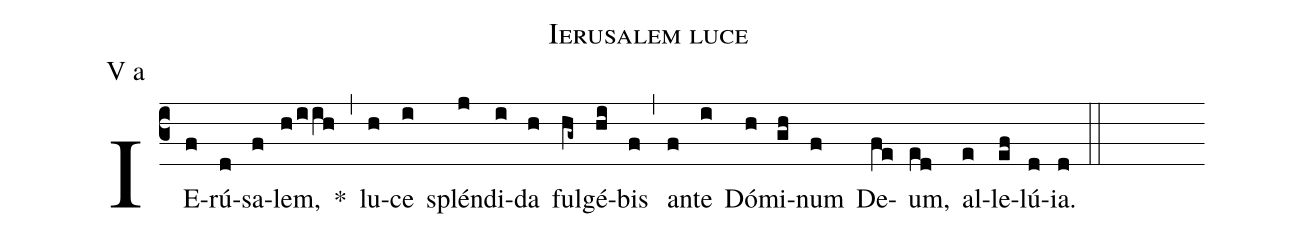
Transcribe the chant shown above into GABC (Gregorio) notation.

name: Ierusalem luce;
annotation: V a;
mode: 5;
%%
(c3)
IE(f)rú(d)sa(f)lem,(h/iih) *(,)
lu(h)ce(i) splén(j)di(i)da(h) ful(hg~)gé(hi)bis(f) (,)
an(f)te(i) Dó(h)mi(gh)num(f) De(fe)um,(ed) al(e)le(ef)lú(d)ia.(d) (::)
